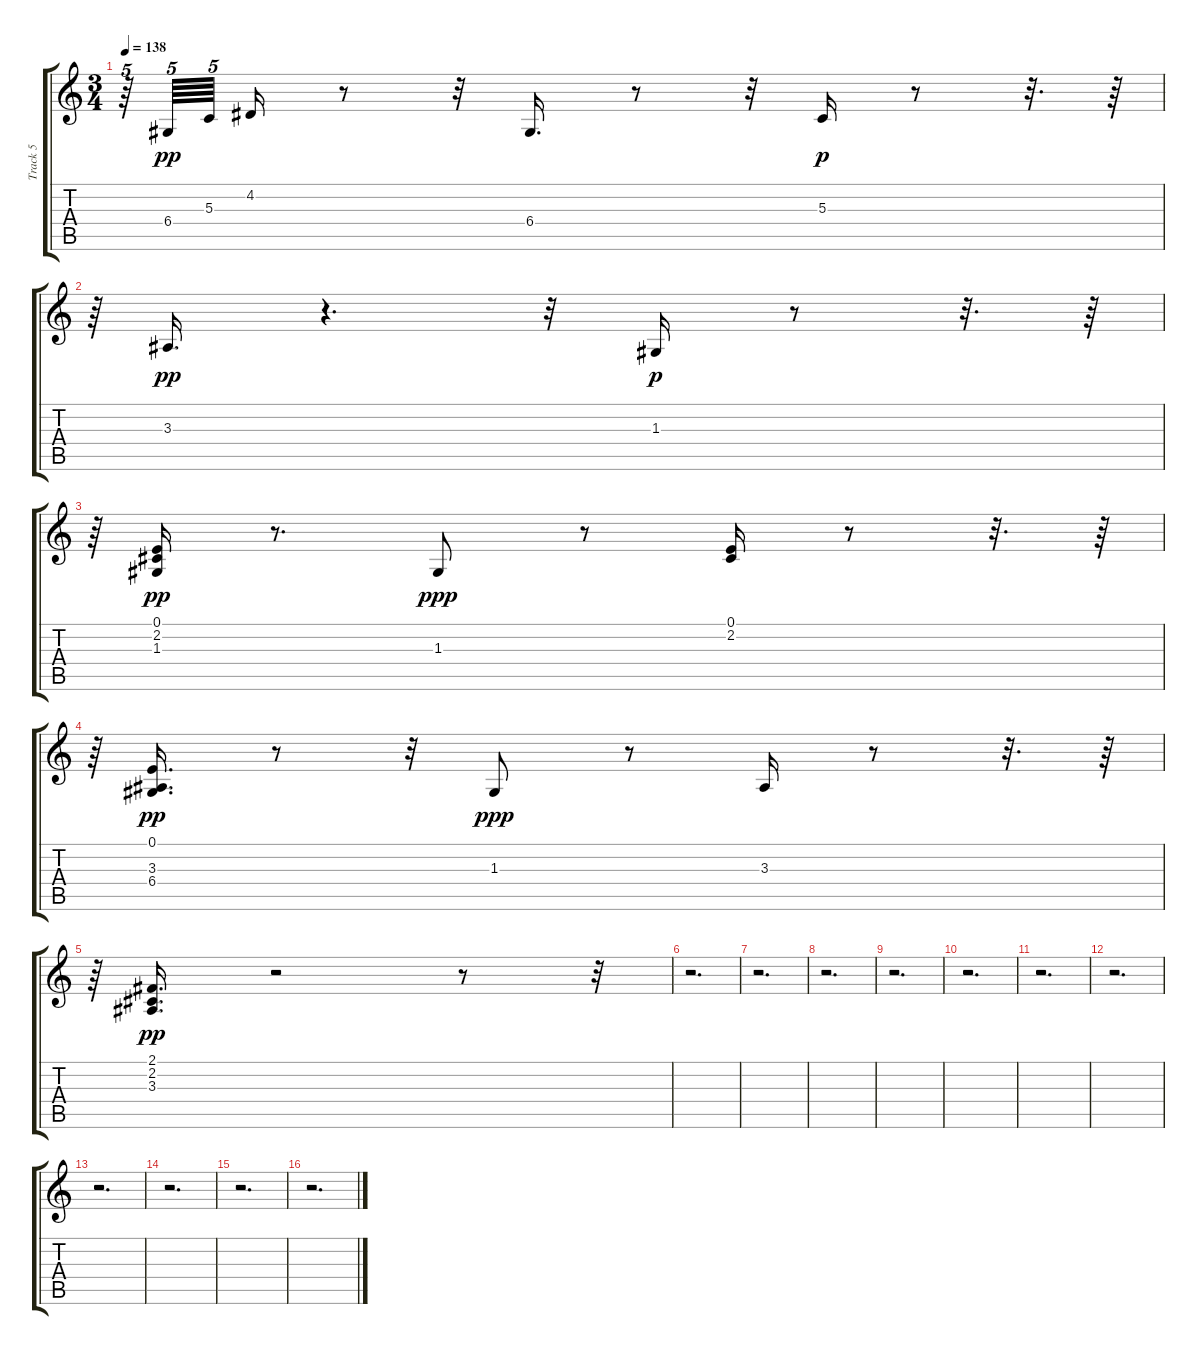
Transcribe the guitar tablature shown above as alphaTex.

\track ("Track 5" "Track 5") {instrument electricpiano2}
\staff {score tabs}
\tuning (E4 B3 G3 D3 A2 E2) {hide}
\ts (3 4)
\tempo 138
\clef g2
\ks c
r.64{tu (5 4) dy pp} 6.4.64{tu (5 4)} 5.3.64{tu (5 4)} 4.2.16 r.8 r.32 6.4.16{d} r.8 r.32 5.3.16{dy p} r.8 r.32{d} r.64 |
r.64 3.3.16{d dy pp} r.4{d} r.32 1.3.16{dy p} r.8 r.32{d} r.64 |
r.64 (0.1 2.2 1.3).16{dy pp} r.8{d} 1.3.8{dy ppp} r.8 (0.1 2.2).16 r.8 r.32{d} r.64 |
r.64 (0.1 3.3 6.4).16{d dy pp} r.8 r.32 1.3.8{dy ppp} r.8 3.3.16 r.8 r.32{d} r.64 |
r.64 (2.1 2.2 3.3).16{d dy pp} r.2 r.8 r.32{tu (5 4)} |
r.2{d} |
r.2{d} |
r.2{d} |
r.2{d} |
r.2{d} |
r.2{d} |
r.2{d} |
r.2{d} |
r.2{d} |
r.2{d} |
r.2{d}
